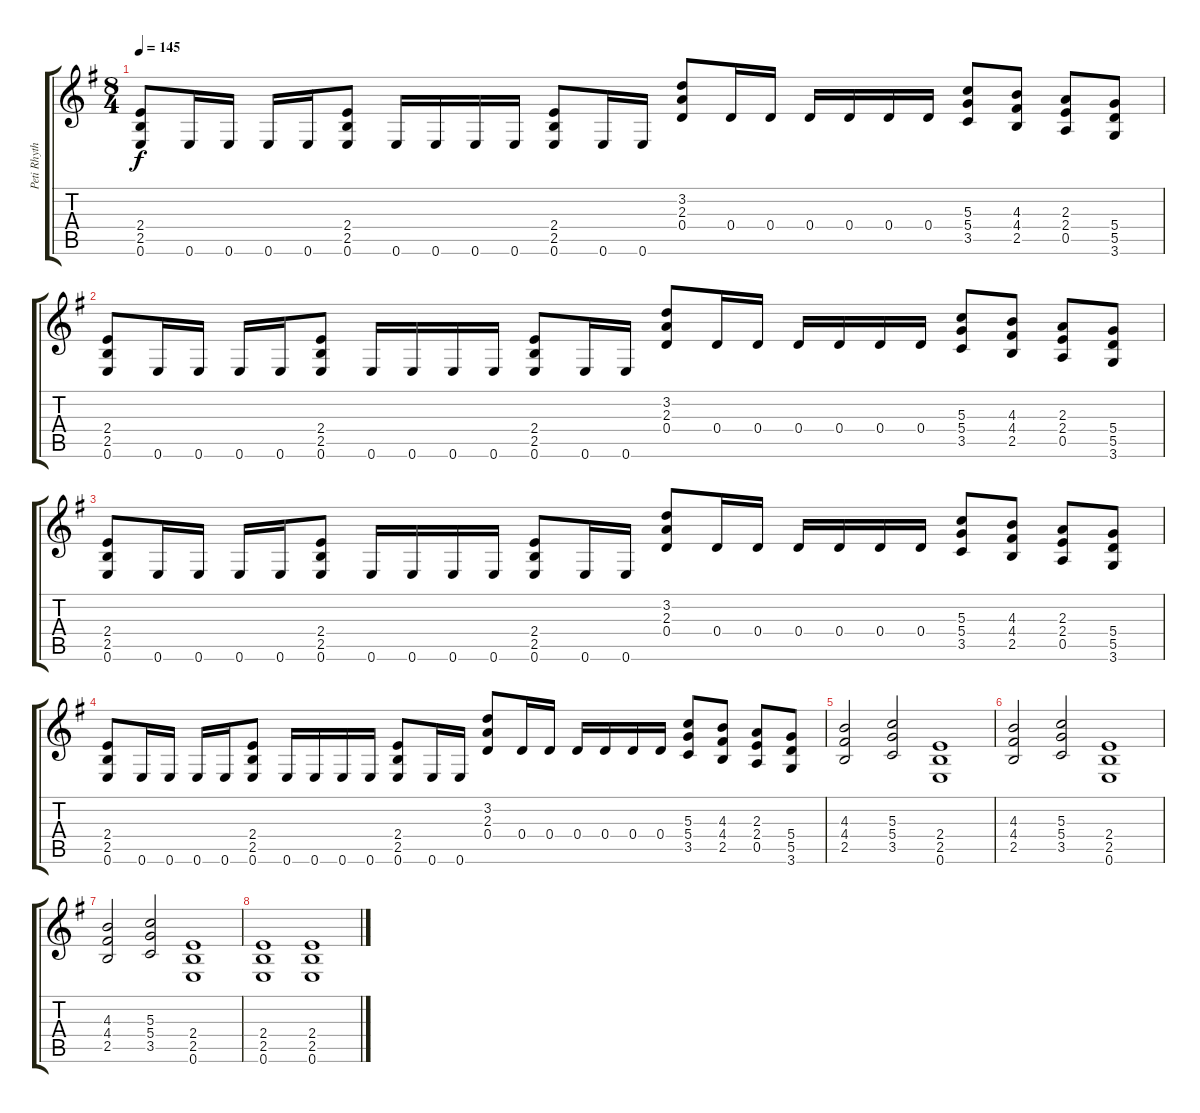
\track ("Peti Rhythm" "Peti Rhyth") {instrument distortionguitar}
\staff {score tabs}
\tuning (E4 B3 G3 D3 A2 E2) {hide}
\ts (8 4)
\tempo 145
\clef g2
\ks eminor
(2.4 2.5 0.6).8{dy f} 0.6.16 0.6.16 0.6.16 0.6.16 (2.4 2.5 0.6).8 0.6.16 0.6.16 0.6.16 0.6.16 (2.4 2.5 0.6).8 0.6.16 0.6.16 (3.2 2.3 0.4).8 0.4.16 0.4.16 0.4.16 0.4.16 0.4.16 0.4.16 (5.3 5.4 3.5).8 (4.3 4.4 2.5).8 (2.3 2.4 0.5).8 (5.4 5.5 3.6).8 |
(2.4 2.5 0.6).8 0.6.16 0.6.16 0.6.16 0.6.16 (2.4 2.5 0.6).8 0.6.16 0.6.16 0.6.16 0.6.16 (2.4 2.5 0.6).8 0.6.16 0.6.16 (3.2 2.3 0.4).8 0.4.16 0.4.16 0.4.16 0.4.16 0.4.16 0.4.16 (5.3 5.4 3.5).8 (4.3 4.4 2.5).8 (2.3 2.4 0.5).8 (5.4 5.5 3.6).8 |
(2.4 2.5 0.6).8 0.6.16 0.6.16 0.6.16 0.6.16 (2.4 2.5 0.6).8 0.6.16 0.6.16 0.6.16 0.6.16 (2.4 2.5 0.6).8 0.6.16 0.6.16 (3.2 2.3 0.4).8 0.4.16 0.4.16 0.4.16 0.4.16 0.4.16 0.4.16 (5.3 5.4 3.5).8 (4.3 4.4 2.5).8 (2.3 2.4 0.5).8 (5.4 5.5 3.6).8 |
(2.4 2.5 0.6).8 0.6.16 0.6.16 0.6.16 0.6.16 (2.4 2.5 0.6).8 0.6.16 0.6.16 0.6.16 0.6.16 (2.4 2.5 0.6).8 0.6.16 0.6.16 (3.2 2.3 0.4).8 0.4.16 0.4.16 0.4.16 0.4.16 0.4.16 0.4.16 (5.3 5.4 3.5).8 (4.3 4.4 2.5).8 (2.3 2.4 0.5).8 (5.4 5.5 3.6).8 |
(4.3 4.4 2.5).2 (5.3 5.4 3.5).2 (2.4 2.5 0.6).1 |
(4.3 4.4 2.5).2 (5.3 5.4 3.5).2 (2.4 2.5 0.6).1 |
(4.3 4.4 2.5).2 (5.3 5.4 3.5).2 (2.4 2.5 0.6).1 |
(2.4 2.5 0.6).1 (2.4 2.5 0.6).1
